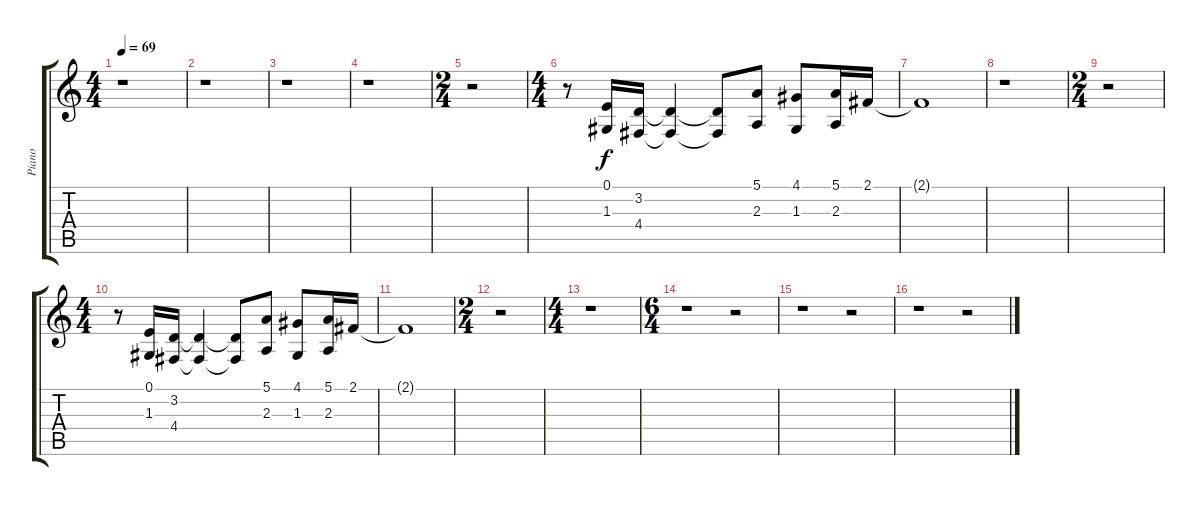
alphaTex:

\track ("Piano" "Piano") {instrument acousticgrandpiano}
\staff {score tabs}
\tuning (E4 B3 G3 D3 A2 E2) {hide}
\ts (4 4)
\tempo 69
\clef g2
\ks c
r.1{dy f} |
r.1 |
r.1 |
r.1 |
\ts (2 4)
r.2 |
\ts (4 4)
r.8 (0.1 1.3).16 (3.2 4.4).16 (3.2{t} 4.4{t}).4 (3.2{t} 4.4{t}).8 (5.1 2.3).8 (4.1 1.3).8 (5.1 2.3).16 2.1.16 |
2.1{t}.1 |
r.1 |
\ts (2 4)
r.2 |
\ts (4 4)
r.8 (0.1 1.3).16 (3.2 4.4).16 (3.2{t} 4.4{t}).4 (3.2{t} 4.4{t}).8 (5.1 2.3).8 (4.1 1.3).8 (5.1 2.3).16 2.1.16 |
2.1{t}.1 |
\ts (2 4)
r.2 |
\ts (4 4)
r.1 |
\ts (6 4)
r.1 r.2 |
r.1 r.2 |
r.1 r.2
